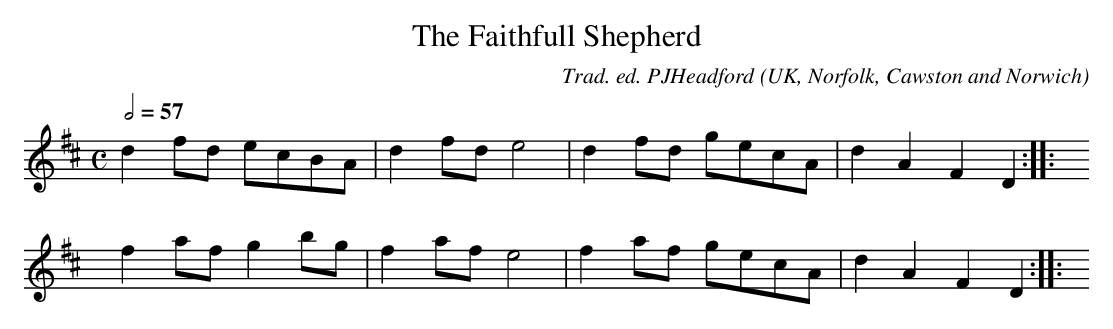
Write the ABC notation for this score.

X:1
T:Faithfull Shepherd, The
C:Trad. ed. PJHeadford
O:UK, Norfolk, Cawston and Norwich
M:C
L:1/8
Q:2/4=57
K:D
d2fd ecBA|d2fd e4|d2fd gecA|d2A2 F2D2:||:y
yyf2af g2bg|f2af e4|f2af gecA|d2A2 F2D2:||:y
